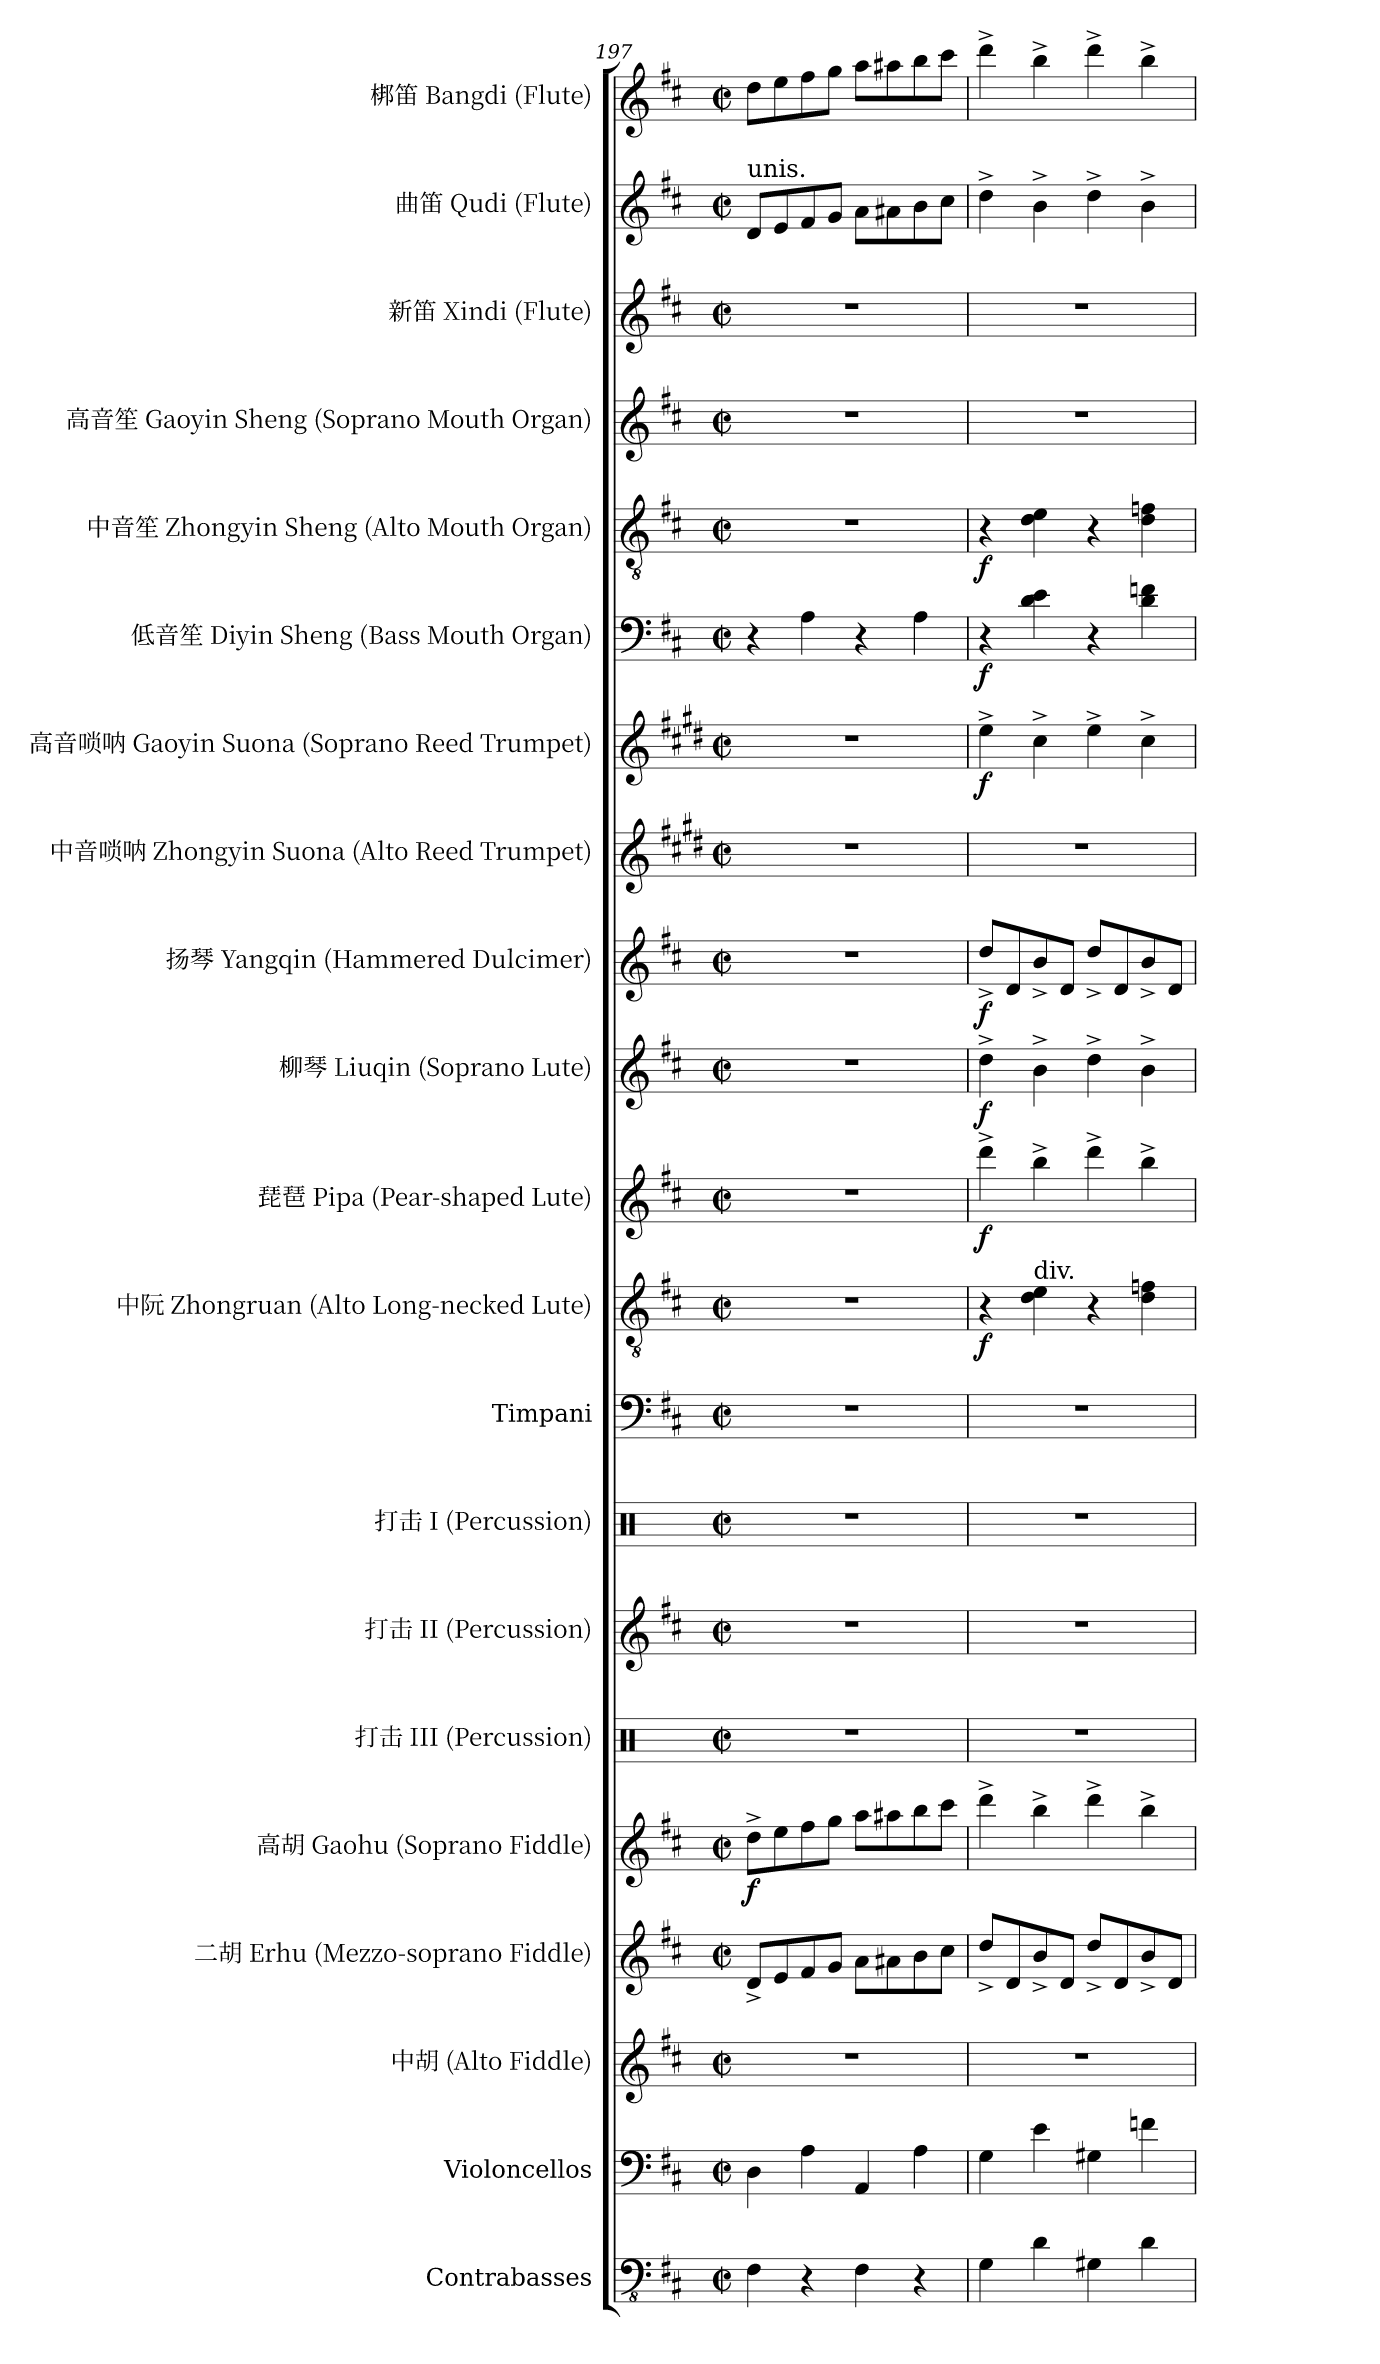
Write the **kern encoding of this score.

**kern	**kern	**kern	**kern	**kern	**dynam	**kern	**kern	**kern	**kern	**kern	**dynam	**kern	**dynam	**kern	**dynam	**kern	**dynam	**kern	**kern	**dynam	**kern	**dynam	**kern	**dynam	**kern	**kern	**kern	**kern
*part21	*part20	*part19	*part18	*part17	*part17	*part16	*part15	*part14	*part13	*part12	*part12	*part11	*part11	*part10	*part10	*part9	*part9	*part8	*part7	*part7	*part6	*part6	*part5	*part5	*part4	*part3	*part2	*part1
*staff21	*staff20	*staff19	*staff18	*staff17	*staff17	*staff16	*staff15	*staff14	*staff13	*staff12	*staff12	*staff11	*staff11	*staff10	*staff10	*staff9	*staff9	*staff8	*staff7	*staff7	*staff6	*staff6	*staff5	*staff5	*staff4	*staff3	*staff2	*staff1
*I"Contrabasses	*I"Violoncellos	*I"中胡 (Alto Fiddle)	*I"二胡 Erhu (Mezzo-soprano Fiddle)	*I"高胡 Gaohu (Soprano Fiddle)	*	*I"打击 III (Percussion)	*I"打击 II (Percussion)	*I"打击 I (Percussion)	*I"Timpani	*I"中阮 Zhongruan (Alto Long-necked Lute)	*	*I"琵琶 Pipa (Pear-shaped Lute)	*	*I"柳琴 Liuqin (Soprano Lute)	*	*I"扬琴 Yangqin  (Hammered Dulcimer)	*	*I"中音唢呐 Zhongyin Suona (Alto Reed Trumpet)	*I"高音唢呐 Gaoyin Suona (Soprano Reed Trumpet)	*	*I"低音笙 Diyin Sheng (Bass Mouth Organ)	*	*I"中音笙 Zhongyin Sheng (Alto Mouth Organ)	*	*I"高音笙 Gaoyin Sheng (Soprano Mouth Organ)	*I"新笛 Xindi (Flute)	*I"曲笛 Qudi (Flute)	*I"梆笛 Bangdi (Flute)
*I'Cbs.	*I'Vcs.	*	*	*	*	*I'打击 III	*I'打击 II	*I'打击 I	*I'Timp.	*	*	*	*	*	*	*	*	*	*	*	*	*	*	*	*	*	*	*
!!LO:PB:g=z
*clefFv4	*clefF4	*clefG2	*clefG2	*clefG2	*	*clefX	*clefG2	*clefX	*clefF4	*clefGv2	*	*clefG2	*	*clefG2	*	*clefG2	*	*clefG2	*clefG2	*	*clefF4	*	*clefGv2	*	*clefG2	*clefG2	*clefG2	*clefG2
*	*	*	*	*	*	*	*	*	*	*	*	*ITrd7c12	*	*	*	*	*	*ITrd1c2	*ITrd1c2	*	*	*	*	*	*	*	*	*
*k[f#c#]	*k[f#c#]	*k[f#c#]	*k[f#c#]	*k[f#c#]	*	*k[]	*k[f#c#]	*k[]	*k[f#c#]	*k[f#c#]	*	*k[f#c#]	*	*k[f#c#]	*	*k[f#c#]	*	*k[f#c#]	*k[f#c#]	*	*k[f#c#]	*	*k[f#c#]	*	*k[f#c#]	*k[f#c#]	*k[f#c#]	*k[f#c#]
*M2/2	*M2/2	*M2/2	*M2/2	*M2/2	*	*M2/2	*M2/2	*M2/2	*M2/2	*M2/2	*	*M2/2	*	*M2/2	*	*M2/2	*	*M2/2	*M2/2	*	*M2/2	*	*M2/2	*	*M2/2	*M2/2	*M2/2	*M2/2
*met(c|)	*met(c|)	*met(c|)	*met(c|)	*met(c|)	*	*met(c|)	*met(c|)	*met(c|)	*met(c|)	*met(c|)	*	*met(c|)	*	*met(c|)	*	*met(c|)	*	*met(c|)	*met(c|)	*	*met(c|)	*	*met(c|)	*	*met(c|)	*met(c|)	*met(c|)	*met(c|)
=197	=197	=197	=197	=197	=197	=197	=197	=197	=197	=197	=197	=197	=197	=197	=197	=197	=197	=197	=197	=197	=197	=197	=197	=197	=197	=197	=197	=197
!	!	!	!	!	!	!	!	!	!	!	!	!	!	!	!	!	!	!	!	!	!	!	!	!	!	!	!LO:TX:a:t=unis.	!
!	!	!	!	!	!LO:DY:b	!	!	!	!	!	!	!	!	!	!	!	!	!	!	!	!	!	!	!	!	!	!	!
4FF#\	4D\	1r	8d^/L	8dd^\L	f	1r	1r	1r	1r	1r	.	1r	.	1r	.	1r	.	1r	1r	.	4r	.	1r	.	1r	1r	8d/L	8dd\L
.	.	.	8e/	8ee\	.	.	.	.	.	.	.	.	.	.	.	.	.	.	.	.	.	.	.	.	.	.	8e/	8ee\
4r	4A\	.	8f#/	8ff#\	.	.	.	.	.	.	.	.	.	.	.	.	.	.	.	.	4A\	.	.	.	.	.	8f#/	8ff#\
.	.	.	8g/J	8gg\J	.	.	.	.	.	.	.	.	.	.	.	.	.	.	.	.	.	.	.	.	.	.	8g/J	8gg\J
4FF#\	4AA/	.	8a\L	8aa\L	.	.	.	.	.	.	.	.	.	.	.	.	.	.	.	.	4r	.	.	.	.	.	8a\L	8aa\L
.	.	.	8a#X\	8aa#X\	.	.	.	.	.	.	.	.	.	.	.	.	.	.	.	.	.	.	.	.	.	.	8a#X\	8aa#X\
4r	4A\	.	8b\	8bb\	.	.	.	.	.	.	.	.	.	.	.	.	.	.	.	.	4A\	.	.	.	.	.	8b\	8bb\
.	.	.	8cc#\J	8ccc#\J	.	.	.	.	.	.	.	.	.	.	.	.	.	.	.	.	.	.	.	.	.	.	8cc#\J	8ccc#\J
=198	=198	=198	=198	=198	=198	=198	=198	=198	=198	=198	=198	=198	=198	=198	=198	=198	=198	=198	=198	=198	=198	=198	=198	=198	=198	=198	=198	=198
!	!	!	!	!	!	!	!	!	!	!	!LO:DY:b	!	!LO:DY:b	!	!LO:DY:b	!	!LO:DY:b	!	!	!LO:DY:b	!	!LO:DY:b	!	!LO:DY:b	!	!	!	!
4GG\	4G\	1r	8dd^/L	4ddd^\	.	1r	1r	1r	1r	4r	f	4dd^\	f	4dd^\	f	8dd^/L	f	1r	4dd^\	f	4r	f	4r	f	1r	1r	4dd^\	4ddd^\
.	.	.	8d/	.	.	.	.	.	.	.	.	.	.	.	.	8d/	.	.	.	.	.	.	.	.	.	.	.	.
!	!	!	!	!	!	!	!	!	!	!LO:TX:a:t=div.	!	!	!	!	!	!	!	!	!	!	!	!	!	!	!	!	!	!
4D\	4e\	.	8b^/	4bb^\	.	.	.	.	.	4d\ 4e\	.	4b^\	.	4b^\	.	8b^/	.	.	4b^\	.	4d\ 4e\	.	4d\ 4e\	.	.	.	4b^\	4bb^\
.	.	.	8d/J	.	.	.	.	.	.	.	.	.	.	.	.	8d/J	.	.	.	.	.	.	.	.	.	.	.	.
4GG#X\	4G#X\	.	8dd^/L	4ddd^\	.	.	.	.	.	4r	.	4dd^\	.	4dd^\	.	8dd^/L	.	.	4dd^\	.	4r	.	4r	.	.	.	4dd^\	4ddd^\
.	.	.	8d/	.	.	.	.	.	.	.	.	.	.	.	.	8d/	.	.	.	.	.	.	.	.	.	.	.	.
4D\	4fn\	.	8b^/	4bb^\	.	.	.	.	.	4d\ 4fn\	.	4b^\	.	4b^\	.	8b^/	.	.	4b^\	.	4d\ 4fn\	.	4d\ 4fn\	.	.	.	4b^\	4bb^\
.	.	.	8d/J	.	.	.	.	.	.	.	.	.	.	.	.	8d/J	.	.	.	.	.	.	.	.	.	.	.	.
=	=	=	=	=	=	=	=	=	=	=	=	=	=	=	=	=	=	=	=	=	=	=	=	=	=	=	=	=
*-	*-	*-	*-	*-	*-	*-	*-	*-	*-	*-	*-	*-	*-	*-	*-	*-	*-	*-	*-	*-	*-	*-	*-	*-	*-	*-	*-	*-
